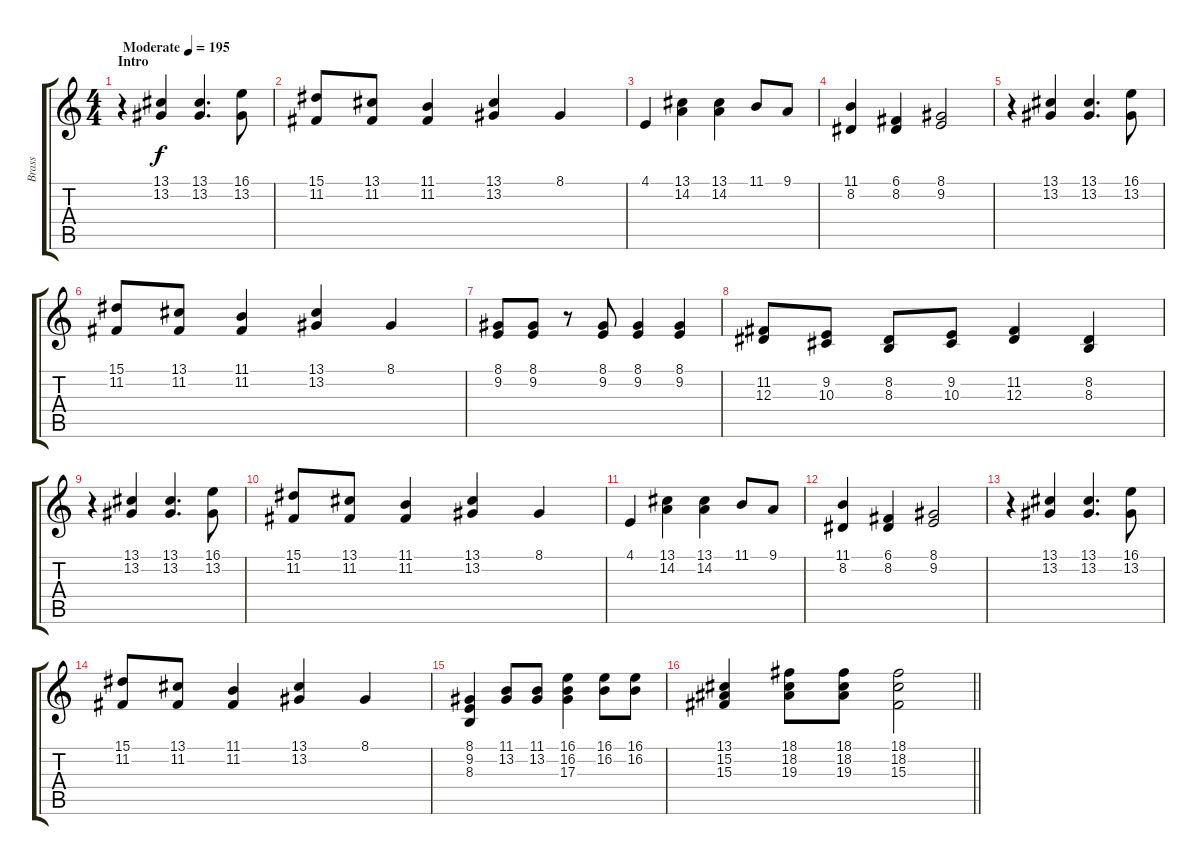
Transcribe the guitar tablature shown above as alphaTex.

\track ("Brass" "Brass") {instrument brasssection}
\staff {score tabs}
\tuning (C4 G3 Eb3 Bb2 F2 C2) {hide}
\ts (4 4)
\section ("" "Intro")
\tempo (195 "Moderate")
\clef g2
\ks c
r.4{dy f instrument brasssection} (13.1 13.2).4 (13.1 13.2).4{d} (16.1 13.2).8 |
(15.1 11.2).8 (13.1 11.2).8 (11.1 11.2).4 (13.1 13.2).4 8.1.4 |
4.1.4 (13.1 14.2).4 (13.1 14.2).4 11.1.8 9.1.8 |
(11.1 8.2).4 (6.1 8.2).4 (8.1 9.2).2 |
r.4 (13.1 13.2).4 (13.1 13.2).4{d} (16.1 13.2).8 |
(15.1 11.2).8 (13.1 11.2).8 (11.1 11.2).4 (13.1 13.2).4 8.1.4 |
(8.1 9.2).8 (8.1 9.2).8 r.8 (8.1 9.2).8 (8.1 9.2).4 (8.1 9.2).4 |
(11.2 12.3).8 (9.2 10.3).8 (8.2 8.3).8 (9.2 10.3).8 (11.2 12.3).4 (8.2 8.3).4 |
r.4 (13.1 13.2).4 (13.1 13.2).4{d} (16.1 13.2).8 |
(15.1 11.2).8 (13.1 11.2).8 (11.1 11.2).4 (13.1 13.2).4 8.1.4 |
4.1.4 (13.1 14.2).4 (13.1 14.2).4 11.1.8 9.1.8 |
(11.1 8.2).4 (6.1 8.2).4 (8.1 9.2).2 |
r.4 (13.1 13.2).4 (13.1 13.2).4{d} (16.1 13.2).8 |
(15.1 11.2).8 (13.1 11.2).8 (11.1 11.2).4 (13.1 13.2).4 8.1.4 |
(8.1 9.2 8.3).4 (11.1 13.2).8 (11.1 13.2).8 (16.1 16.2 17.3).4 (16.1 16.2).8 (16.1 16.2).8 |
\barLineRight lightlight
(13.1 15.2 15.3).4 (18.1 18.2 19.3).8 (18.1 18.2 19.3).8 (18.1 18.2 15.3).2
